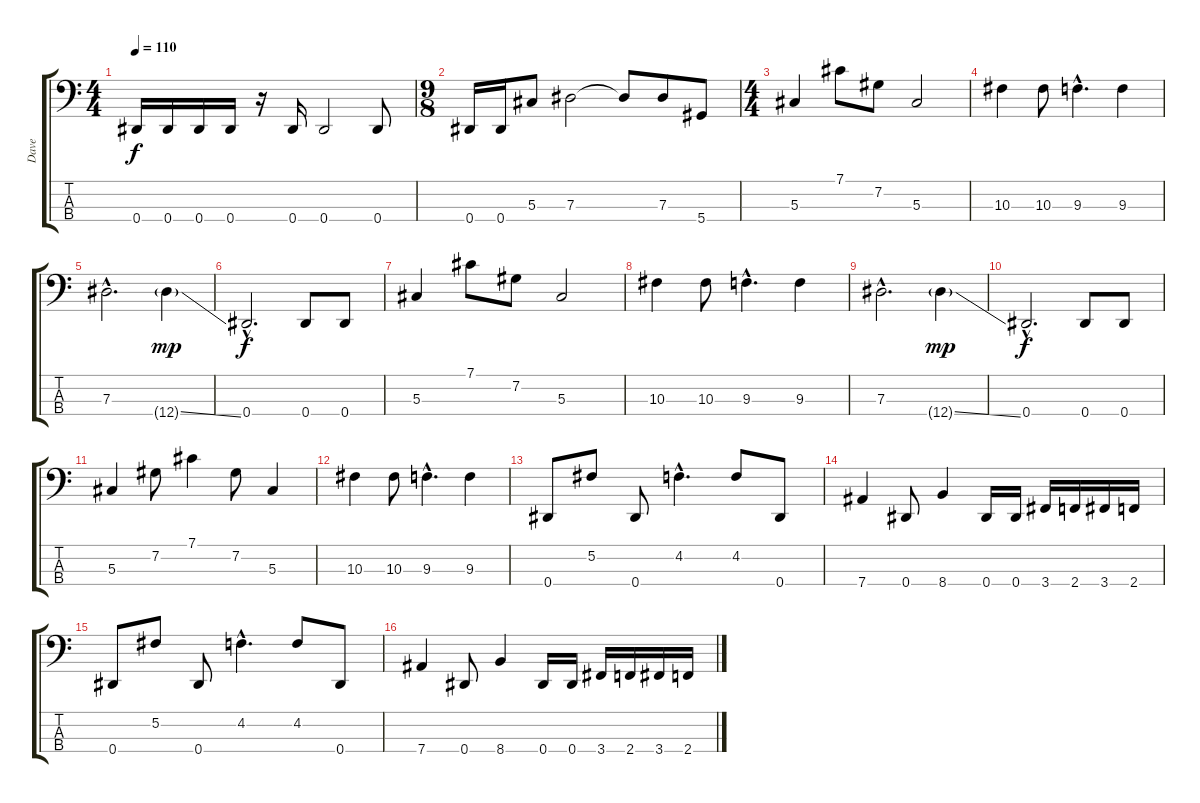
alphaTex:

\track ("Dave" "Dave") {instrument electricbasspick}
\staff {score tabs}
\tuning (Gb2 Db2 Ab1 Eb1) {hide}
\ts (4 4)
\tempo 110
\clef f4
\ks c
0.4.16{dy f} 0.4.16 0.4.16 0.4.16 r.16 0.4.16 0.4.2 0.4.8 |
\ts (9 8)
0.4.16 0.4.16 5.3.8 7.3.2 7.3{t}.8 7.3.8 5.4.8 |
\ts (4 4)
5.3.4 7.1.8 7.2.8 5.3.2 |
10.3.4 10.3.8 9.3{hac}.4{d} 9.3.4 |
7.3{hac}.2{d} 12.4{ss g}.4{dy mp} |
0.4{hac}.2{d dy f} 0.4.8 0.4.8 |
5.3.4 7.1.8 7.2.8 5.3.2 |
10.3.4 10.3.8 9.3{hac}.4{d} 9.3.4 |
7.3{hac}.2{d} 12.4{ss g}.4{dy mp} |
0.4{hac}.2{d dy f} 0.4.8 0.4.8 |
5.3.4 7.2.8 7.1.4 7.2.8 5.3.4 |
10.3.4 10.3.8 9.3{hac}.4{d} 9.3.4 |
0.4.8 5.2.8 0.4.8 4.2{hac}.4{d} 4.2.8 0.4.8 |
7.4.4 0.4.8 8.4.4 0.4.16 0.4.16 3.4.16 2.4.16 3.4.16 2.4.16 |
0.4.8 5.2.8 0.4.8 4.2{hac}.4{d} 4.2.8 0.4.8 |
7.4.4 0.4.8 8.4.4 0.4.16 0.4.16 3.4.16 2.4.16 3.4.16 2.4.16
